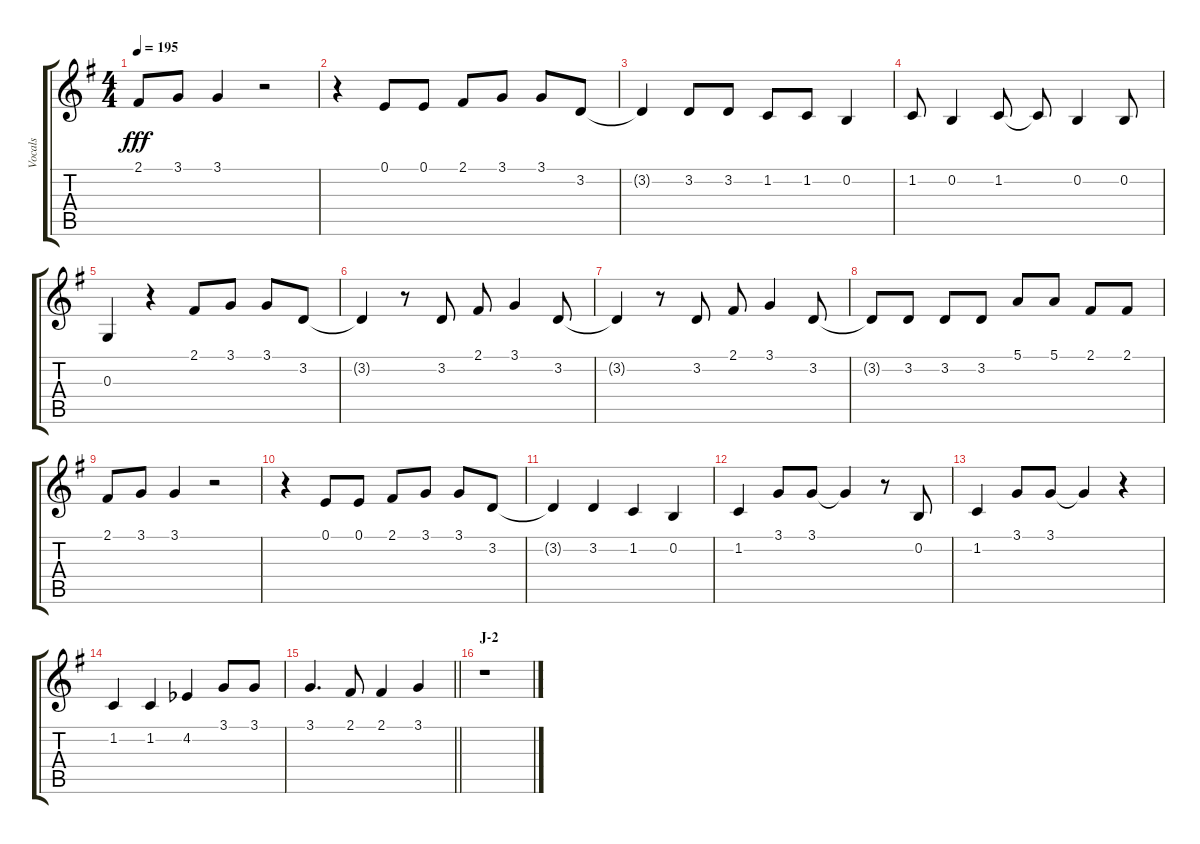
\track ("Vocals" "Vocals") {instrument voiceoohs}
\staff {score tabs}
\tuning (E4 B3 G3 D3 A2 E2) {hide}
\ts (4 4)
\tempo 195
\clef g2
\ks g
2.1{t}.8{dy fff} 3.1.8 3.1.4 r.2 |
r.4 0.1.8 0.1.8 2.1.8 3.1.8 3.1.8 3.2.8 |
3.2{t}.4 3.2.8 3.2.8 1.2.8 1.2.8 0.2.4 |
1.2.8 0.2.4 1.2.8 1.2{t}.8 0.2.4 0.2.8 |
0.3.4 r.4 2.1.8 3.1.8 3.1.8 3.2.8 |
3.2{t}.4 r.8 3.2.8 2.1.8 3.1.4 3.2.8 |
3.2{t}.4 r.8 3.2.8 2.1.8 3.1.4 3.2.8 |
3.2{t}.8 3.2.8 3.2.8 3.2.8 5.1.8 5.1.8 2.1.8 2.1.8 |
2.1.8 3.1.8 3.1.4 r.2 |
r.4 0.1.8 0.1.8 2.1.8 3.1.8 3.1.8 3.2.8 |
3.2{t}.4 3.2.4 1.2.4 0.2.4 |
1.2.4 3.1.8 3.1.8 3.1{t}.4 r.8 0.2.8 |
1.2.4 3.1.8 3.1.8 3.1{t}.4 r.4 |
1.2.4 1.2.4 4.2{acc b}.4 3.1.8 3.1.8 |
\barLineRight lightlight
3.1.4{d} 2.1.8 2.1.4 3.1.4 |
\section ("" "J-2")
r.1
